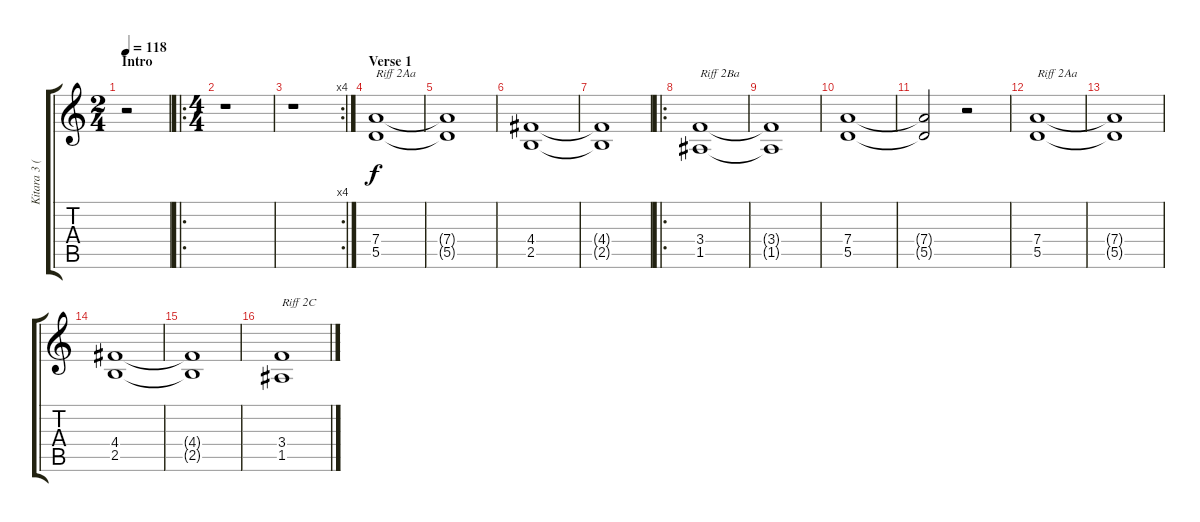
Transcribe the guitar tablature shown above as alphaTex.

\track ("Kitara 3 (Kuisma 2)" "Kitara 3 (") {instrument distortionguitar}
\staff {score tabs}
\tuning (E4 B3 G3 D3 A2 D2) {hide}
\ts (2 4)
\section ("" "Intro")
\tempo 118
\clef g2
\ks c
r.2{dy f instrument distortionguitar} |
\ro
\ts (4 4)
r.1 |
\rc 4
r.1 |
\section ("" "Verse 1")
(7.4 5.5).1{txt "Riff 2Aa"} |
(7.4{t} 5.5{t}).1 |
(4.4 2.5).1 |
(4.4{t} 2.5{t}).1 |
\ro
(3.4 1.5).1{txt "Riff 2Ba"} |
(3.4{t} 1.5{t}).1 |
(7.4 5.5).1 |
(7.4{t} 5.5{t}).2 r.2 |
(7.4 5.5).1{txt "Riff 2Aa"} |
(7.4{t} 5.5{t}).1 |
(4.4 2.5).1 |
(4.4{t} 2.5{t}).1 |
(3.4 1.5).1{txt "Riff 2C"}
